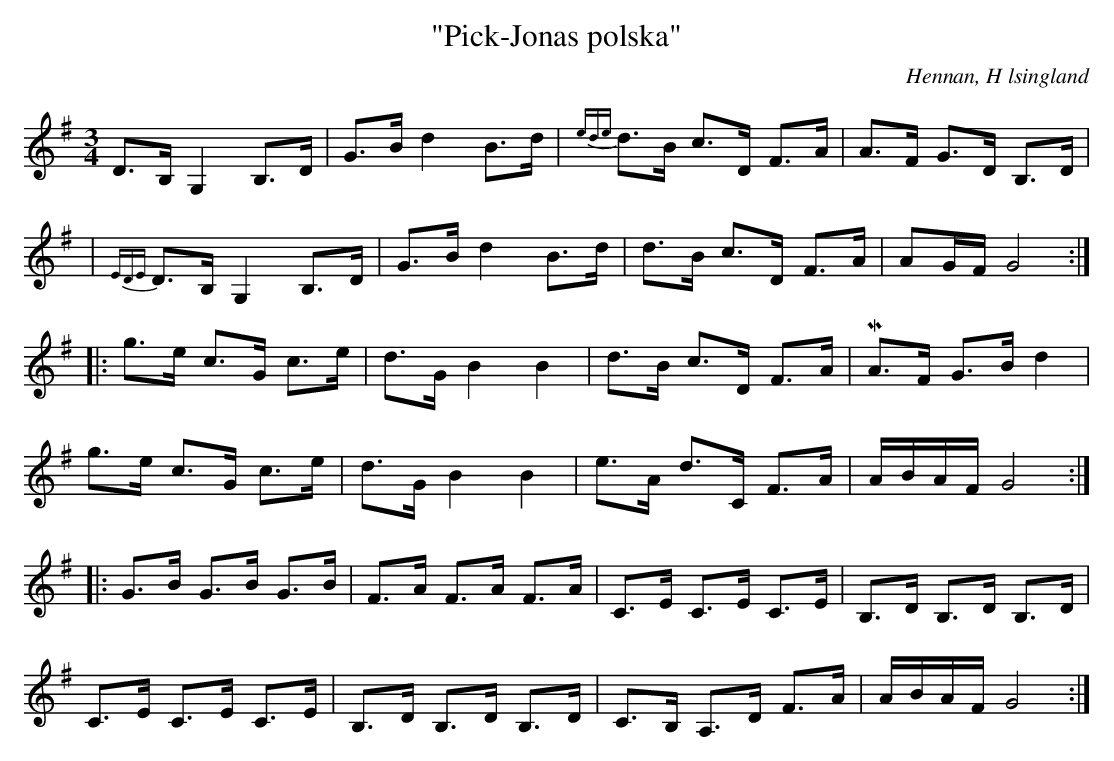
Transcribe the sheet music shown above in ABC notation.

X:1
T: "Pick-Jonas polska"
O: Hennan, H lsingland
M: 3/4
L: 1/8
K: G
D>B, G,2 B,>D | G>B d2 B>d | {ede}d>B c>D F>A| A>F G>D B,>D|
|{EDE}D>B, G,2 B,>D|G>B d2 B>d | d>B c>D F>A| AG/F/ G4 :|
|:g>e c>G c>e | d>G B2 B2 | d>B c>D F>A|MA>F G>B d2|
g>e c>G c>e | d>G B2 B2 | e>A d>C F>A|A/B/A/F/ G4:|
|:G>B G>B G>B|F>A F>A F>A|C>E C>E C>E|B,>D B,>D B,>D|
C>E C>E C>E|B,>D B,>D B,>D|C>B, A,>D F>A |A/B/A/F/ G4:|
